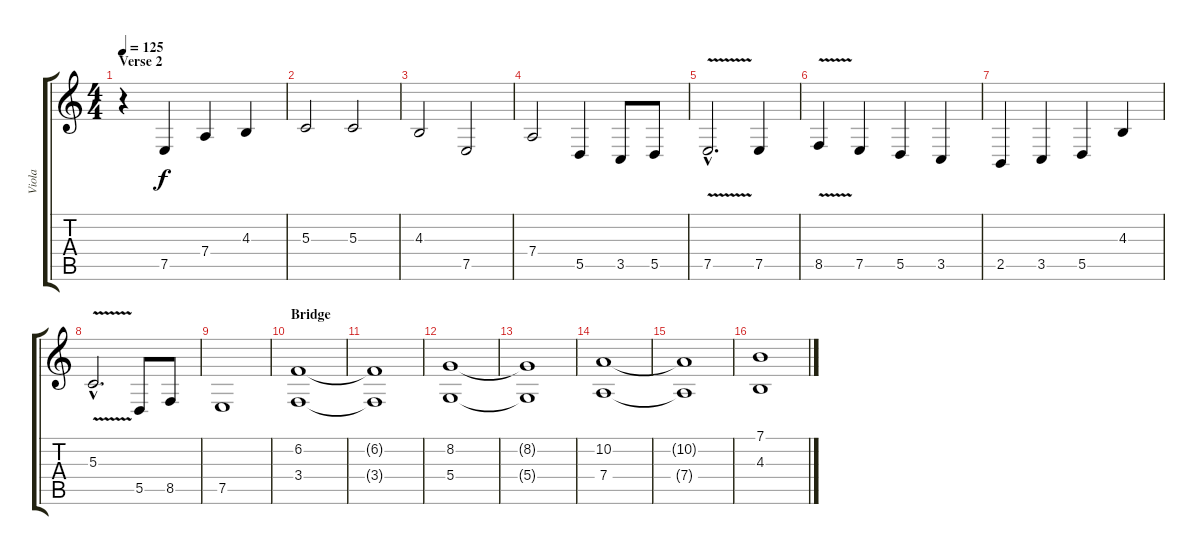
\track ("Viola" "Viola") {instrument viola}
\staff {score tabs}
\tuning (E4 B3 G3 D3 A2 E2) {hide}
\ts (4 4)
\section ("" "Verse 2")
\tempo 125
\clef g2
\ks c
r.4{dy f} 7.5.4{volume 12} 7.4.4 4.3.4 |
5.3.2 5.3.2 |
4.3.2 7.5.2 |
7.4.2 5.5.4 3.5.8 5.5.8 |
7.5{v hac}.2{d} 7.5.4 |
8.5{v}.4 7.5.4 5.5.4 3.5.4 |
2.5.4 3.5.4 5.5.4 4.3.4 |
5.3{v hac}.2{d} 5.5.8 8.5.8 |
7.5.1 |
\section ("" "Bridge")
(6.2 3.4).1 |
(6.2{t} 3.4{t}).1 |
(8.2 5.4).1 |
(8.2{t} 5.4{t}).1 |
(10.2 7.4).1 |
(10.2{t} 7.4{t}).1 |
(7.1 4.3).1
